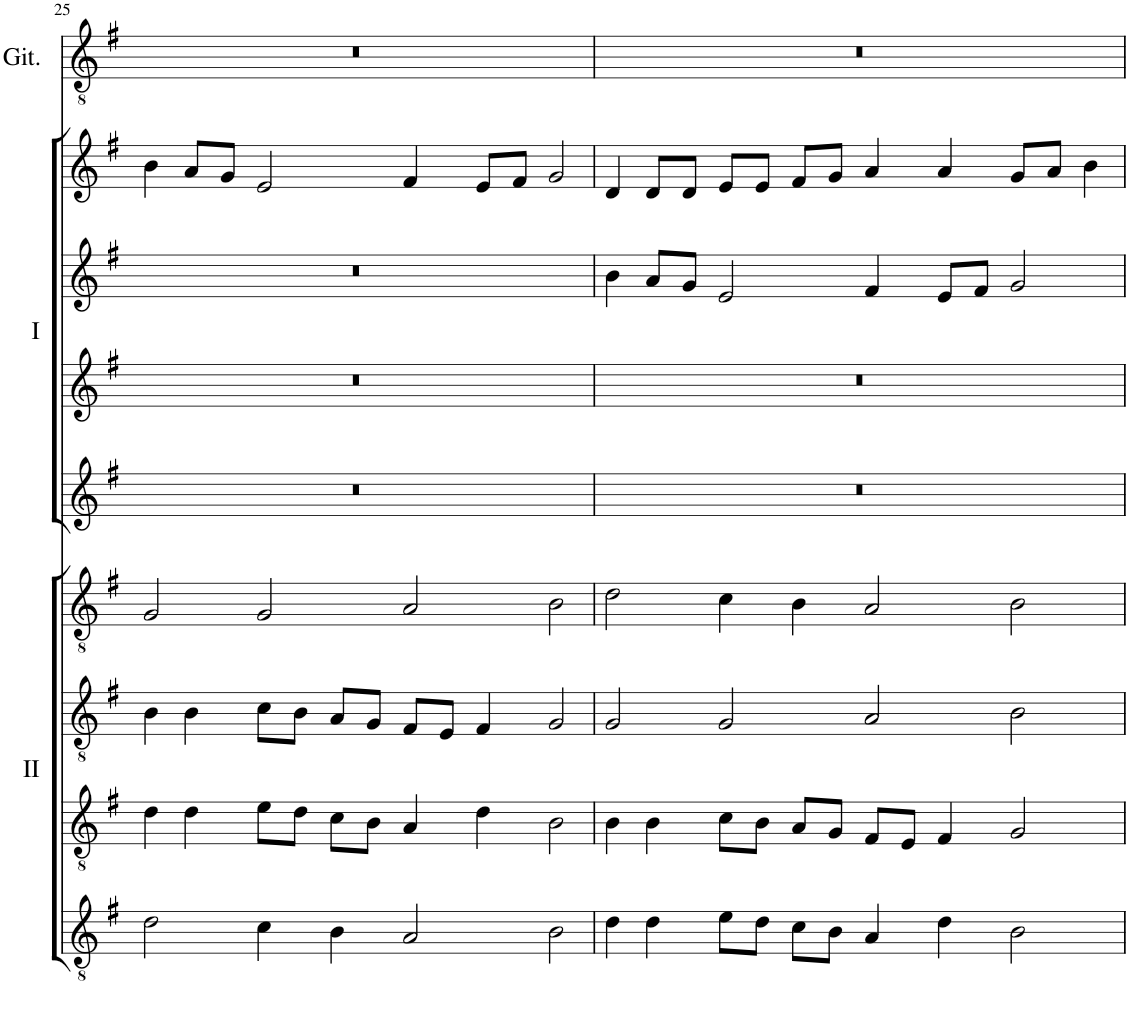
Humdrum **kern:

**kern	**kern	**kern	**kern	**kern	**kern	**kern	**kern	**kern
*part3	*part3	*part3	*part3	*part2	*part2	*part2	*part2	*part1
*staff9	*staff8	*staff7	*staff6	*staff5	*staff4	*staff3	*staff2	*staff1
*I"Kanon II	*	*	*	*I"Kanon I	*	*	*	*I"Gitarre
*I'II	*	*	*	*I'I	*	*	*	*I'Git.
!!LO:PB:g=z
*clefGv2	*clefGv2	*clefGv2	*clefGv2	*clefG2	*clefG2	*clefG2	*clefG2	*clefGv2
*k[f#]	*k[f#]	*k[f#]	*k[f#]	*k[f#]	*k[f#]	*k[f#]	*k[f#]	*k[f#]
*M4/2	*M4/2	*M4/2	*M4/2	*M4/2	*M4/2	*M4/2	*M4/2	*M4/2
=25	=25	=25	=25	=25	=25	=25	=25	=25
2d\	4d\	4B\	2G/	0r	0r	0r	4b\	0r
.	4d\	4B\	.	.	.	.	8a/L	.
.	.	.	.	.	.	.	8g/J	.
4c\	8e\L	8c\L	2G/	.	.	.	2e/	.
.	8d\J	8B\J	.	.	.	.	.	.
4B\	8c\L	8A/L	.	.	.	.	.	.
.	8B\J	8G/J	.	.	.	.	.	.
2A/	4A/	8F#/L	2A/	.	.	.	4f#/	.
.	.	8E/J	.	.	.	.	.	.
.	4d\	4F#/	.	.	.	.	8e/L	.
.	.	.	.	.	.	.	8f#/J	.
2B\	2B\	2G/	2B\	.	.	.	2g/	.
=26	=26	=26	=26	=26	=26	=26	=26	=26
4d\	4B\	2G/	2d\	0r	0r	4b\	4d/	0r
4d\	4B\	.	.	.	.	8a/L	8d/L	.
.	.	.	.	.	.	8g/J	8d/J	.
8e\L	8c\L	2G/	4c\	.	.	2e/	8e/L	.
8d\J	8B\J	.	.	.	.	.	8e/J	.
8c\L	8A/L	.	4B\	.	.	.	8f#/L	.
8B\J	8G/J	.	.	.	.	.	8g/J	.
4A/	8F#/L	2A/	2A/	.	.	4f#/	4a/	.
.	8E/J	.	.	.	.	.	.	.
4d\	4F#/	.	.	.	.	8e/L	4a/	.
.	.	.	.	.	.	8f#/J	.	.
2B\	2G/	2B\	2B\	.	.	2g/	8g/L	.
.	.	.	.	.	.	.	8a/J	.
.	.	.	.	.	.	.	4b\	.
=	=	=	=	=	=	=	=	=
*-	*-	*-	*-	*-	*-	*-	*-	*-
